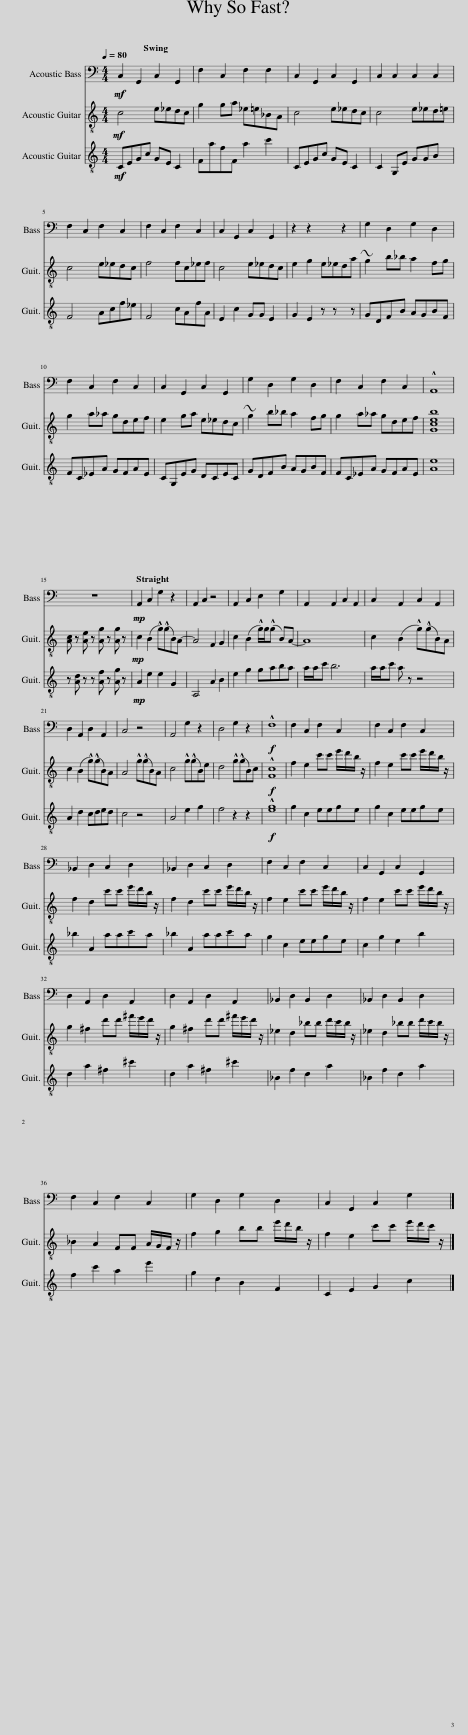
X:1
%%score 1 2 3
L:1/8
Q:1/4=80
M:4/4
I:linebreak $
K:C
V:1 bass transpose=-12
V:2 treble-8
V:3 treble-8
V:1
!mf! C,2 G,,2 C,2 G,,2 | F,2 C,2 F,2 F,2 | C,2 G,,2 C,2 G,,2 | C,2 C,2 C,2 C,2 |$ F,2 C,2 F,2 C,2 | %5
 F,2 C,2 F,2 C,2 | C,2 G,,2 C,2 G,,2 | z2 z2 x2 z2 | G,2 D,2 G,2 D,2 |$ F,2 C,2 F,2 C,2 | %10
 C,2 G,,2 C,2 G,,2 | G,2 D,2 G,2 D,2 | F,2 C,2 F,2 C,2 | !^!A,,8 |$ z8 | %15
!mp! A,,2 C,2 G,2 z2 | A,,2 C,2 z4 | A,,2 C,2 E,2 G,2 | A,,2 A,,2 C,2 A,,2 | C,2 A,,2 C,2 A,,2 |$ %20
 D,2 A,,2 D,2 A,,2 | C,4 z4 | A,,4 G,2 z2 | D,4 G,2 z2 |!f! !^!F,8 | %25
 F,2 C,2 F,2 C,2 | F,2 C,2 F,2 C,2 |$ _B,,2 D,2 C,2 D,2 | _B,,2 D,2 C,2 D,2 | F,2 C,2 F,2 C,2 | %30
 C,2 G,,2 C,2 G,,2 |$ D,2 A,,2 D,2 A,,2 | D,2 A,,2 D,2 A,,2 | _B,,2 D,2 B,,2 D,2 | _B,,2 D,2 B,,2 D,2 |$ %35
 F,2 C,2 F,2 C,2 | G,2 D,2 G,2 D,2 | C,2 G,,2 C,2 G,2 |] %38
V:2
!mf! c4 e_edc | g2 ga _e=e_BA | c4 e_edc | c4 e_ed=e |$ c4 e_edc | %5
 f4 fc_ef | c4 e_edc | e2 g2 e_eda | g2 b_b a2 fg |$ g2 a_a gdef | %10
 e2 ga e_edc | g2 b_b a2 fg | g2 a_a gdef | [Gceb]8 |$ [Ac] z [Ae] z [Ag] z [Ag] z | %15
!mp! c2 (B2 !^!g)(!^!gB)A- | A4 F2 G2 | c2 (B2 !^!g/)g/(!^!g B)A- | A8 | c2 (B2 !^!g)(!^!gB)A |$ %20
 c2 (B2 !^!g)(!^!gB)A | A4 !^!g(!^!gB)A | c4 !^!g(!^!gB)e | d4 !^!g(!^!gB)c |!f! !^![Fc]8 | %25
 f2 e2 c'c' e'/d'/b/ z/ | f2 e2 c'c' e'/d'/b/ z/ |$ f2 d2 c'c' e'/d'/b/ z/ | f2 d2 c'c' e'/d'/b/ z/ | f2 e2 c'c' e'/d'/b/ z/ | %30
 f2 e2 c'c' e'/d'/b/ z/ |$ g2 ^f2 d'd' ^f'/e'/d'/ z/ | g2 ^f2 d'd' ^f'/e'/d'/ z/ | _e2 d2 _bb d'/c'/b/ z/ | _e2 d2 _bb d'/c'/b/ z/ |$ %35
 _B2 A2 FF A/G/F/ z/ | f2 g2 bb e'/d'/b/ z/ | f2 e2 c'c' e'/d'/c'/ z/ |] %38
V:3
!mf! CEGc GE C2 | FafF a2 c'2 | CEGc GE C2 | C2 G,E GGB x |$ F4 Acf_e | %5
 F4 cAfA | E2 c2 GG E2 | G2 E2 z z x z | GDFB AGBF |$ FC_EA GFAE | %10
 CG,EG DCEC | GDFB AGBF | FC_EA GFAE | [Ae]8 |$ z [Ad] z z [Af] z [Ag] z | %15
!mp! A2 e2 e2 G2 | A,4 A2 B2 | e2 g2 gaba | a/a/c' b6 | a/a/c' a z z4 |$ %20
 A2 d2 cded | c4 z4 | A4 e2 g2 | f4 z2 z2 |!f! !^![eg]8 | %25
 g2 c2 eege | g2 c2 eege |$ _b2 A2 aac'a | _b2 A2 aac'a | g2 c2 eege | %30
 c2 g2 e2 b2 |$ d2 a2 ^f2 ^c'2 | d2 a2 ^f2 ^c'2 | _B2 f2 d2 a2 | _B2 f2 d2 a2 |$ %35
 f2 c'2 a2 e'2 | g2 d2 B2 F2 | C2 E2 G2 c2 |] %38
